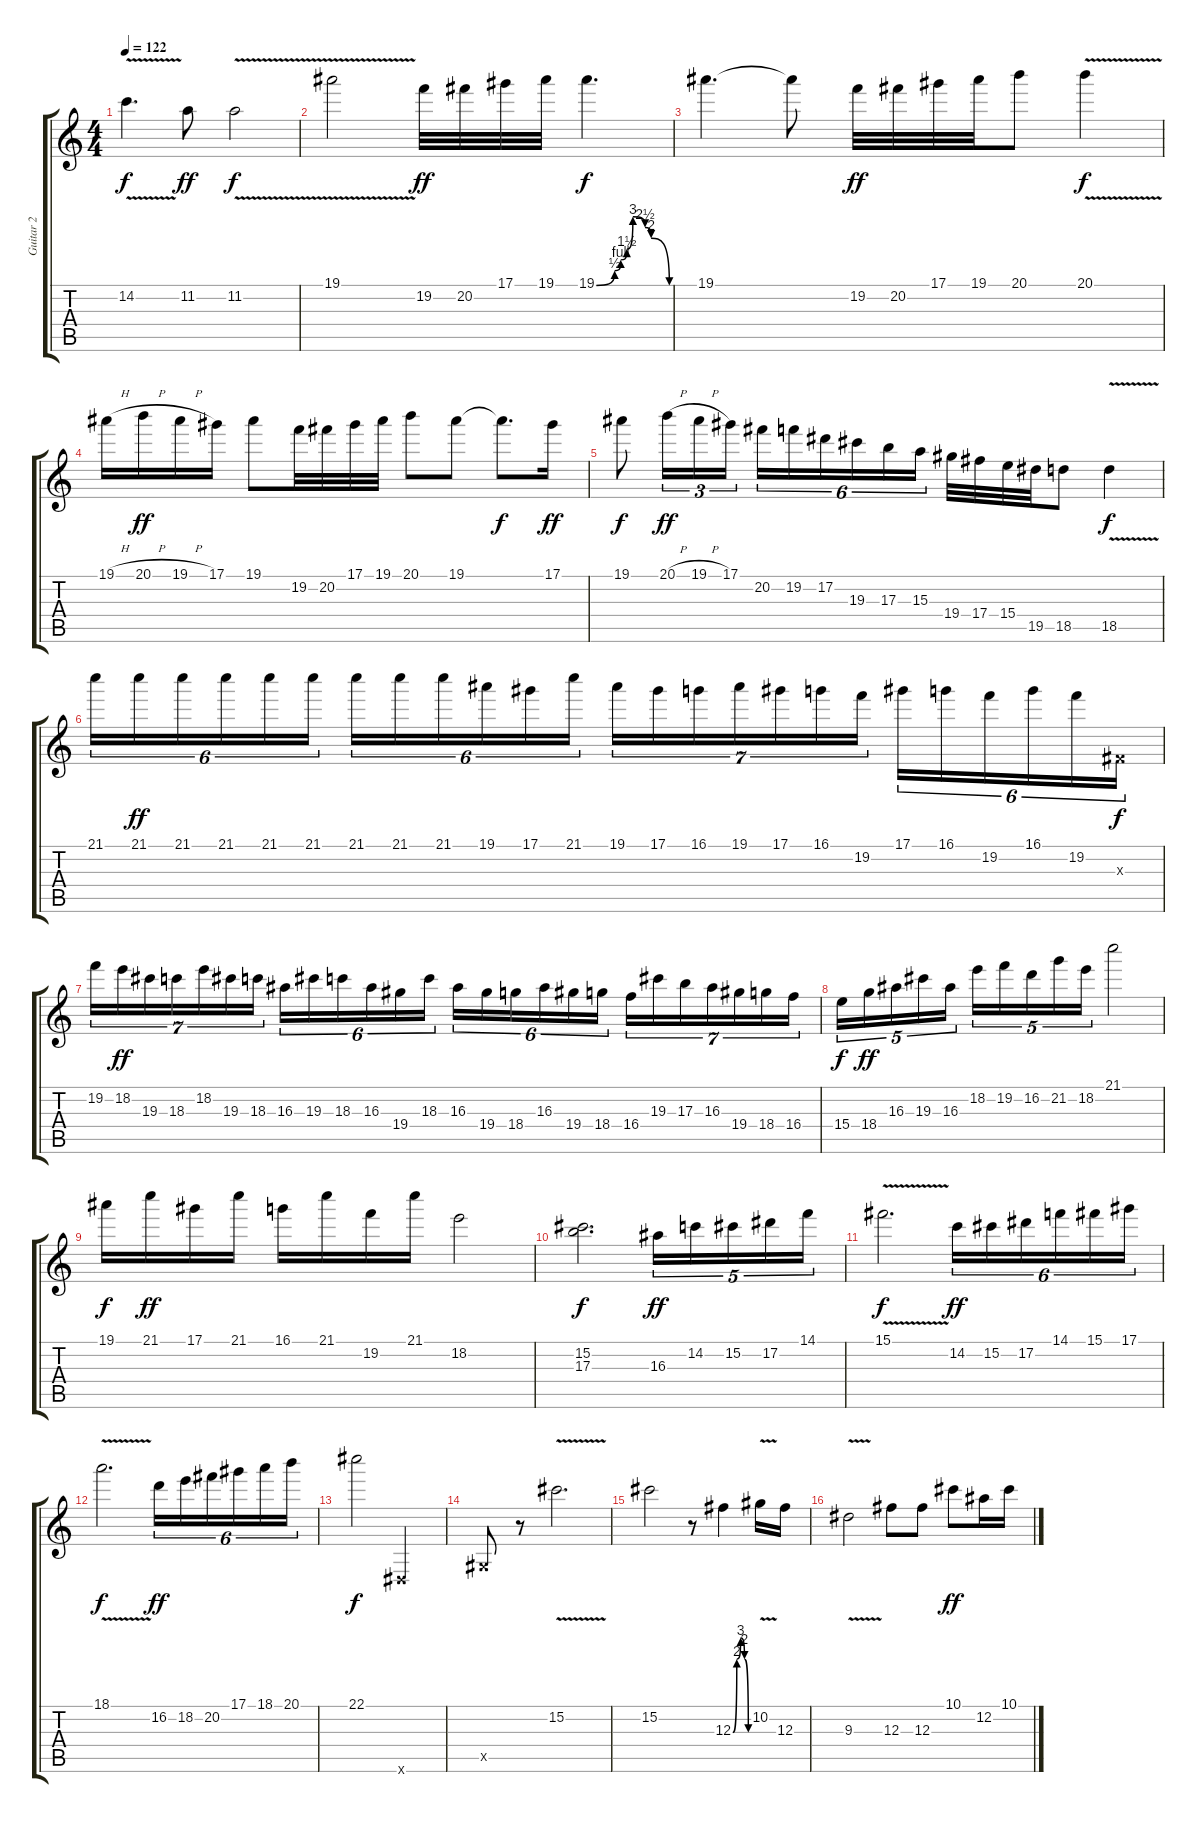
\track ("Guitar 2" "Guitar 2") {instrument distortionguitar}
\staff {score tabs}
\tuning (Eb4 Bb3 Gb3 Db3 Ab2 Eb2) {hide}
\ts (4 4)
\tempo 122
\clef g2
\ks c
14.2{v}.4{d dy f} 11.2.8{dy ff} 11.2{v}.2{dy f} |
19.1{v}.2 19.2.32{dy ff} 20.2.32 17.1.32 19.1.32 19.1{be (custom 0 0 15 2 20 4 25 6 30 12 40 10 45 8 60 0)}.4{d dy f} |
19.1.4{d} 19.1{t}.8 19.2.32{dy ff} 20.2.32 17.1.32 19.1.32 20.1.8 20.1{v}.4{dy f} |
19.1{h}.16 20.1{h}.16{dy ff} 19.1{h}.16 17.1.16 19.1.8 19.2.32 20.2.32 17.1.32 19.1.32 20.1.8 19.1.8 19.1{t}.8{d dy f} 17.1.16{dy ff} |
19.1.8{dy f} 20.1{h}.16{tu (3 2) dy ff} 19.1{h}.16{tu (3 2)} 17.1.16{tu (3 2)} 20.2.16{tu (6 4)} 19.2.16{tu (6 4)} 17.2.16{tu (6 4)} 19.3.16{tu (6 4)} 17.3.16{tu (6 4)} 15.3.16{tu (6 4)} 19.4.32 17.4.32 15.4.32 19.5.32 18.5.8 18.5{v}.4{dy f} |
21.1.16{tu (6 4)} 21.1.16{tu (6 4) dy ff} 21.1.16{tu (6 4)} 21.1.16{tu (6 4)} 21.1.16{tu (6 4)} 21.1.16{tu (6 4)} 21.1.16{tu (6 4)} 21.1.16{tu (6 4)} 21.1.16{tu (6 4)} 19.1.16{tu (6 4)} 17.1.16{tu (6 4)} 21.1.16{tu (6 4)} 19.1.16{tu (7 4)} 17.1.16{tu (7 4)} 16.1.16{tu (7 4)} 19.1.16{tu (7 4)} 17.1.16{tu (7 4)} 16.1.16{tu (7 4)} 19.2.16{tu (7 4)} 17.1.16{tu (6 4)} 16.1.16{tu (6 4)} 19.2.16{tu (6 4)} 16.1.16{tu (6 4)} 19.2.16{tu (6 4)} 0.3{x}.16{tu (6 4) dy f} |
19.2.16{tu (7 4)} 18.2.16{tu (7 4) dy ff} 19.3.16{tu (7 4)} 18.3.16{tu (7 4)} 18.2.16{tu (7 4)} 19.3.16{tu (7 4)} 18.3.16{tu (7 4)} 16.3.16{tu (6 4)} 19.3.16{tu (6 4)} 18.3.16{tu (6 4)} 16.3.16{tu (6 4)} 19.4.16{tu (6 4)} 18.3.16{tu (6 4)} 16.3.16{tu (6 4)} 19.4.16{tu (6 4)} 18.4.16{tu (6 4)} 16.3.16{tu (6 4)} 19.4.16{tu (6 4)} 18.4.16{tu (6 4)} 16.4.16{tu (7 4)} 19.3.16{tu (7 4)} 17.3.16{tu (7 4)} 16.3.16{tu (7 4)} 19.4.16{tu (7 4)} 18.4.16{tu (7 4)} 16.4.16{tu (7 4)} |
15.4.16{tu (5 4) dy f} 18.4.16{tu (5 4) dy ff} 16.3.16{tu (5 4)} 19.3.16{tu (5 4)} 16.3.16{tu (5 4)} 18.2.16{tu (5 4)} 19.2.16{tu (5 4)} 16.2.16{tu (5 4)} 21.2.16{tu (5 4)} 18.2.16{tu (5 4)} 21.1.2 |
19.1.16{dy f} 21.1.16{dy ff} 17.1.16 21.1.16 16.1.16 21.1.16 19.2.16 21.1.16 18.2.2 |
(15.2 17.3).2{d dy f} 16.3.16{tu (5 4) dy ff} 14.2.16{tu (5 4)} 15.2.16{tu (5 4)} 17.2.16{tu (5 4)} 14.1.16{tu (5 4)} |
15.1{v}.2{d dy f} 14.2.16{tu (6 4) dy ff} 15.2.16{tu (6 4)} 17.2.16{tu (6 4)} 14.1.16{tu (6 4)} 15.1.16{tu (6 4)} 17.1.16{tu (6 4)} |
18.1{v}.2{d dy f} 16.2.16{tu (6 4) dy ff} 18.2.16{tu (6 4)} 20.2.16{tu (6 4)} 17.1.16{tu (6 4)} 18.1.16{tu (6 4)} 20.1.16{tu (6 4)} |
22.1.2{dy f} 0.6{x}.2 |
0.5{x}.8 r.8 15.2{v}.2{d} |
15.2.2 r.8 12.3{be (custom 0 0 15 8 30 12 45 8 60 0)}.4 10.2{v}.16 12.3.16 |
9.3{v}.2 12.3.8 12.3.8 10.1.8{dy ff} 12.2.16 10.1.16
